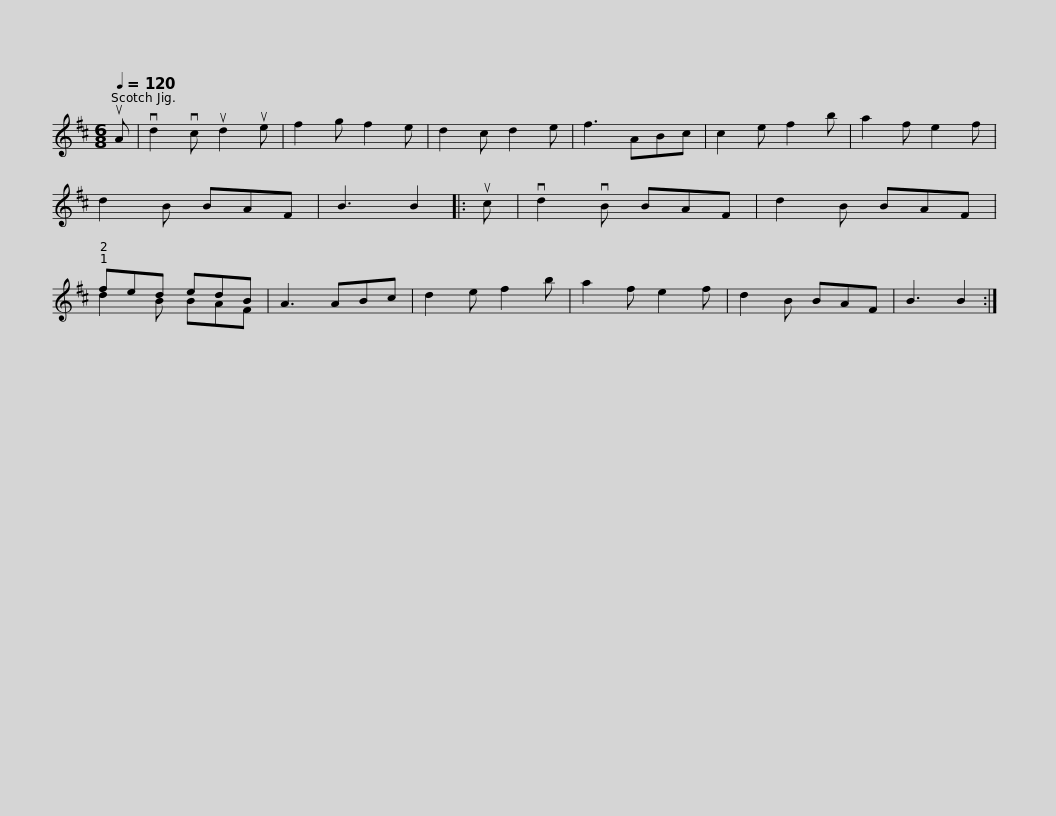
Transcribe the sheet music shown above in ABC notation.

X:1
%%score ( 1 2 )
L:1/8
Q:1/4=120
M:6/8
I:linebreak $
K:D
V:1 treble
V:2 treble
V:1
 uA | vd2 vc ud2 ue | f2 g f2 e | d2 c d2 e | f3 ABc | %5
 c2 e f2 b | a2 f e2 f | d2 B BAF | B3 B2 |: uc | %10
 vd2 vB BAF |$ d2 B BAF | fed edB | A3 ABc | d2 e f2 b | %15
 a2 f e2 f | d2 B BAF | B3 B2 :| %18
V:2
 x | x6 | x6 | x6 | x6 | %5
 x6 | x6 | x6 | x5 |: x | %10
 x6 |$ x6 | d2 B BAF | x6 | x6 | %15
 x6 | x6 | x5 :| %18
